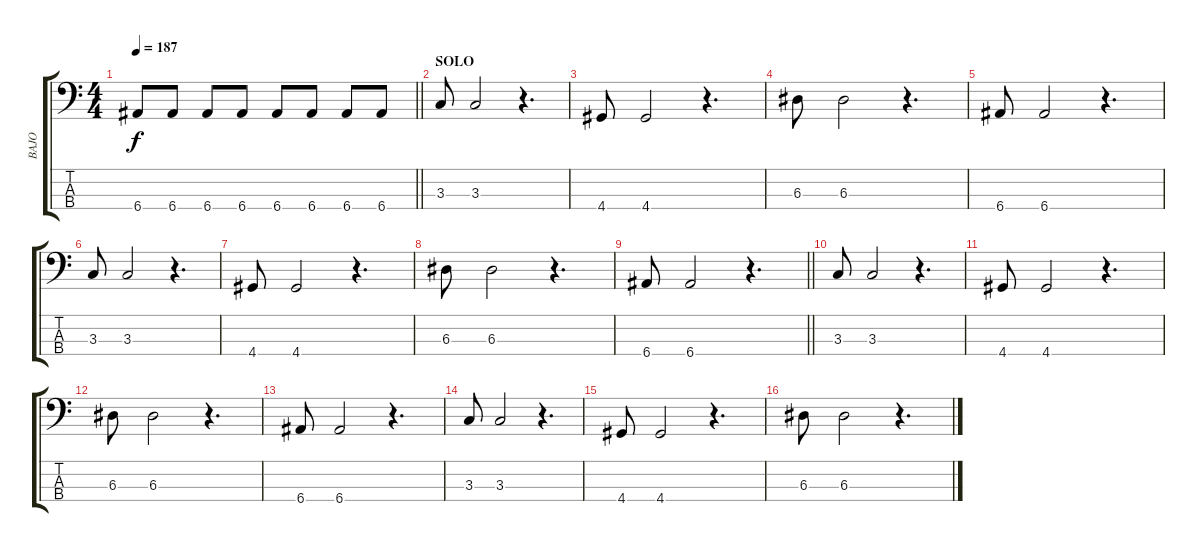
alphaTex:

\track ("BAJO" "BAJO") {instrument electricbassfinger}
\staff {score tabs}
\tuning (G2 D2 A1 E1) {hide}
\ts (4 4)
\tempo 187
\clef f4
\barLineRight lightlight
\ks c
6.4.8{dy f} 6.4.8 6.4.8 6.4.8 6.4.8 6.4.8 6.4.8 6.4.8 |
\section ("" "SOLO")
3.3.8 3.3.2 r.4{d} |
4.4.8 4.4.2 r.4{d} |
6.3.8 6.3.2 r.4{d} |
6.4.8 6.4.2 r.4{d} |
3.3.8 3.3.2 r.4{d} |
4.4.8 4.4.2 r.4{d} |
6.3.8 6.3.2 r.4{d} |
\barLineRight lightlight
6.4.8 6.4.2 r.4{d} |
3.3.8 3.3.2 r.4{d} |
4.4.8 4.4.2 r.4{d} |
6.3.8 6.3.2 r.4{d} |
6.4.8 6.4.2 r.4{d} |
3.3.8 3.3.2 r.4{d} |
4.4.8 4.4.2 r.4{d} |
6.3.8 6.3.2 r.4{d}
